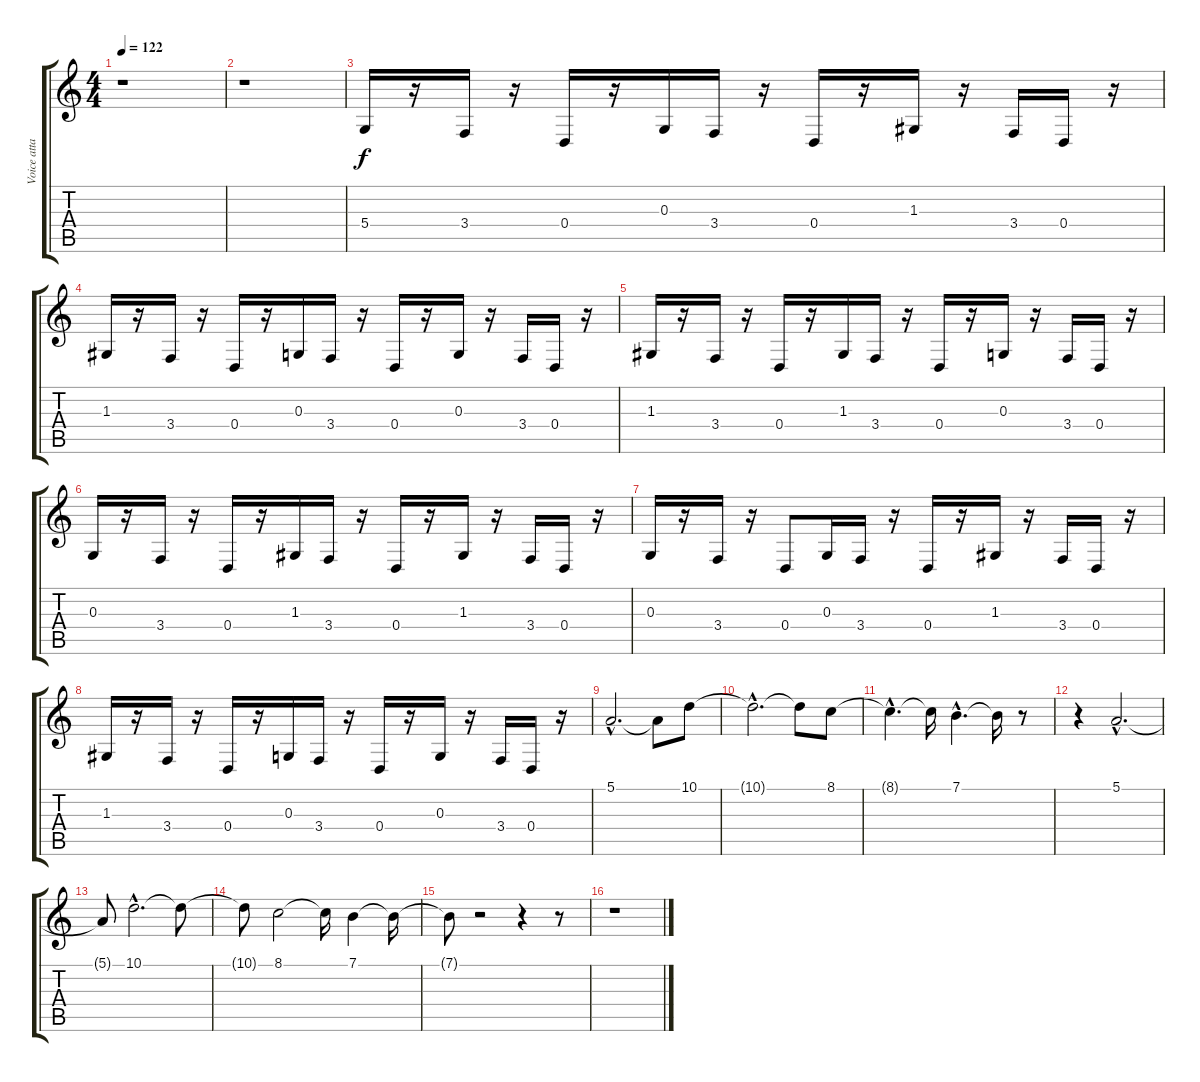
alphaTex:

\track ("Voice attack" "Voice atta") {instrument voiceoohs}
\staff {score tabs}
\tuning (E4 B3 G3 D3 A2 E2) {hide}
\ts (4 4)
\tempo 122
\clef g2
\ks c
r.1{dy f} |
r.1 |
5.4.16 r.16 3.4.16 r.16 0.4.16 r.16 0.3.16 3.4.16 r.16 0.4.16 r.16 1.3.16 r.16 3.4.16 0.4.16 r.16 |
1.3.16 r.16 3.4.16 r.16 0.4.16 r.16 0.3.16 3.4.16 r.16 0.4.16 r.16 0.3.16 r.16 3.4.16 0.4.16 r.16 |
1.3.16 r.16 3.4.16 r.16 0.4.16 r.16 1.3.16 3.4.16 r.16 0.4.16 r.16 0.3.16 r.16 3.4.16 0.4.16 r.16 |
0.3.16 r.16 3.4.16 r.16 0.4.16 r.16 1.3.16 3.4.16 r.16 0.4.16 r.16 1.3.16 r.16 3.4.16 0.4.16 r.16 |
0.3.16 r.16 3.4.16 r.16 0.4.8 0.3.16 3.4.16 r.16 0.4.16 r.16 1.3.16 r.16 3.4.16 0.4.16 r.16 |
1.3.16 r.16 3.4.16 r.16 0.4.16 r.16 0.3.16 3.4.16 r.16 0.4.16 r.16 0.3.16 r.16 3.4.16 0.4.16 r.16 |
5.1{hac}.2{d} 5.1{t}.8 10.1.8 |
10.1{hac t}.2{d} 10.1{t}.8 8.1.8 |
8.1{hac t}.4{d} 8.1{t}.16 7.1{hac}.4{d} 7.1{t}.16 r.8 |
r.4 5.1{hac}.2{d} |
5.1{t}.8 10.1{hac}.2{d} 10.1{t}.8 |
10.1{t}.8 8.1.2 8.1{t}.16 7.1.4 7.1{t}.16 |
7.1{t}.8 r.2 r.4 r.8 |
r.1
